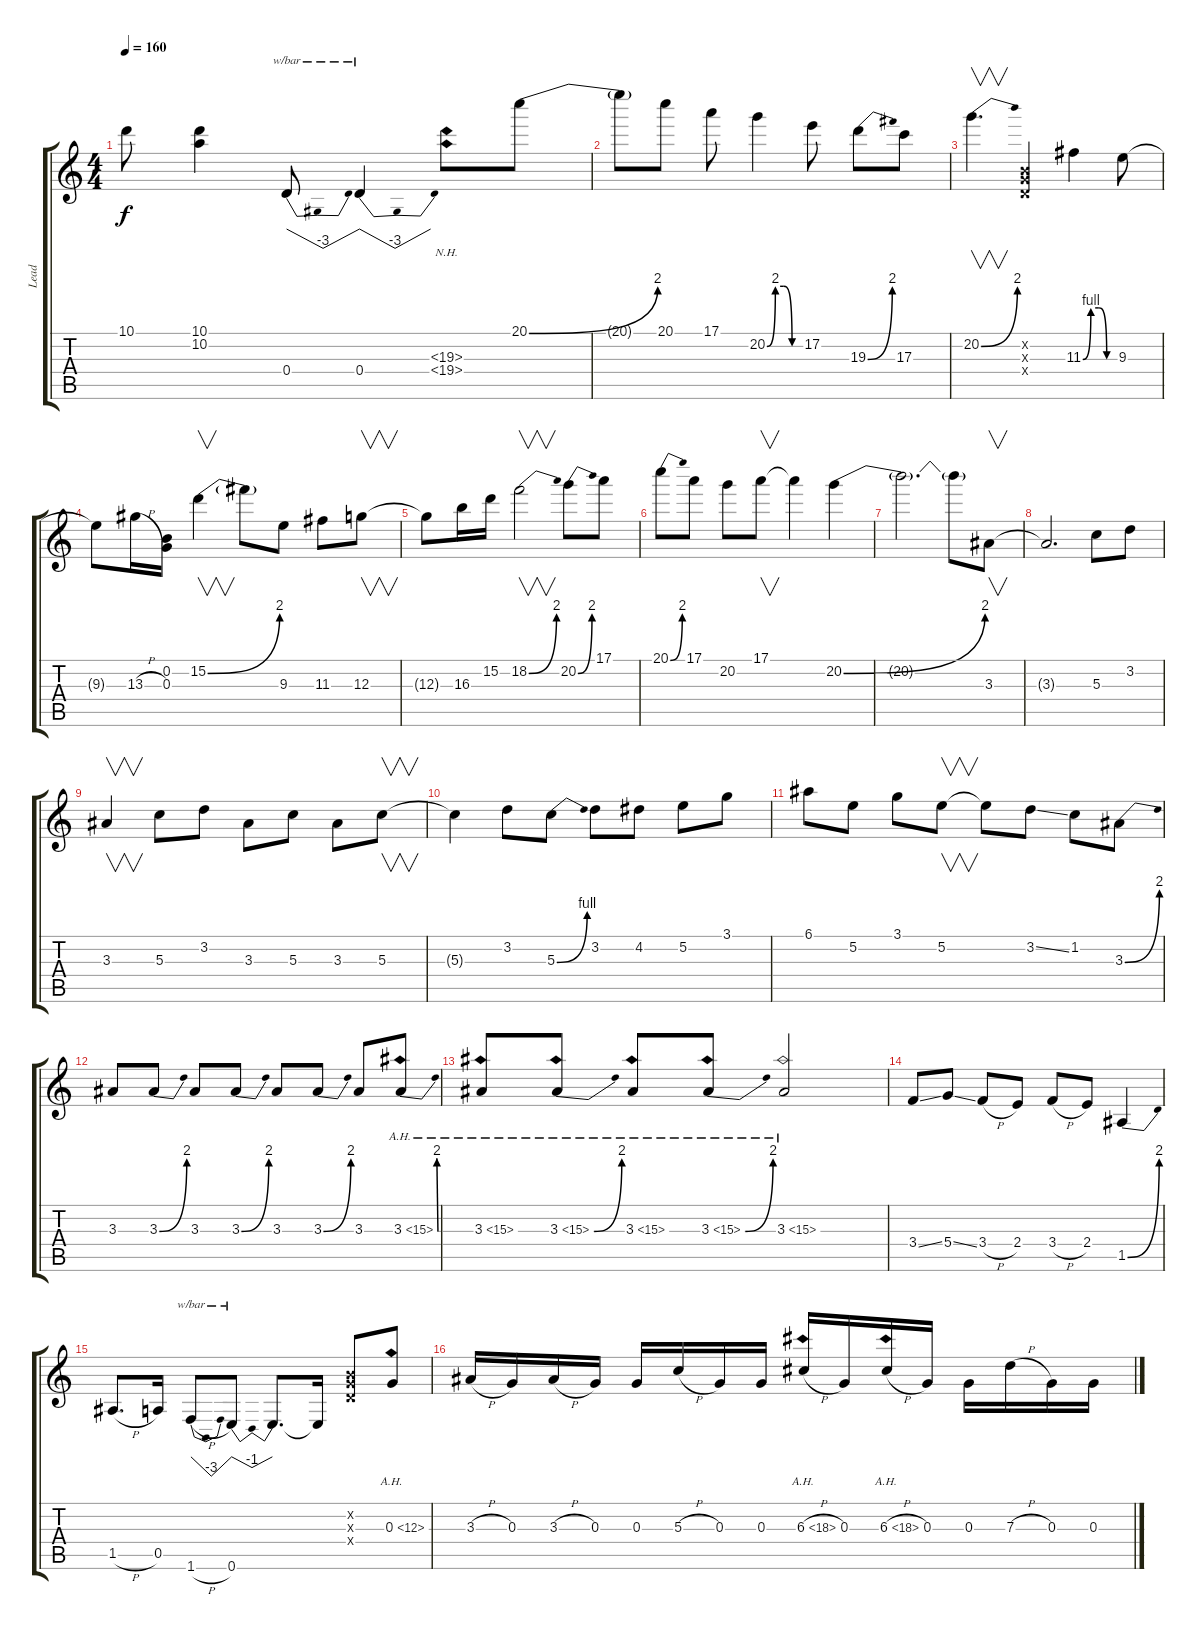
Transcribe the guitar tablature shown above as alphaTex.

\track ("Lead" "Lead") {instrument distortionguitar}
\staff {score tabs}
\tuning (E4 B3 G3 D3 A2 E2) {hide}
\ts (4 4)
\tempo 160
\clef g2
\ks c
10.1{t}.8{dy f} (10.1 10.2).4 0.4.8{tbe (dip default 0 0 30 -12 60 0)} 0.4.4{tbe (dip default 0 0 30 -12 60 0)} (19.3{nh} 19.4{nh}).8 20.1{be (bend 0 0 60 8)}.8 |
20.1{t}.8 20.1.8 17.1.8 20.2{be (custom 0 0 15 8 30 8 45 0 60 0)}.4 17.2.8 19.3{be (bend 0 0 60 8)}.8 17.3.8 |
20.2{be (bend 0 0 60 8)}.4{v d} (0.2{x} 0.3{x} 0.4{x}).4 11.3{be (custom 0 0 15 4 30 4 45 0 60 0)}.4 9.3.8 |
9.3{t}.8 13.3{h}.16 (0.2 0.3).16 15.2{be (bend 0 0 60 8)}.4{v} 15.2{t}.8 9.3.8 11.3.8 12.3.8{v} |
12.3{t}.8 16.3.16 15.2.16 18.2{be (bend 0 0 60 8)}.2{v} 20.2{be (bend 0 0 60 8)}.8 17.1.8 |
20.1{be (bend 0 0 60 8)}.8 17.1.8 20.2.8 17.1.8{v} 17.1{t}.4 20.2{be (bend 0 0 60 8)}.4 |
20.2{t}.2{d} 20.2{t}.8 3.3.8{v} |
3.3{t}.2{d} 5.3.8 3.2.8 |
3.3.4{v} 5.3.8 3.2.8 3.3.8 5.3.8 3.3.8 5.3.8{v} |
5.3{t}.4 3.2.8 5.3{be (bend 0 0 60 4)}.8 3.2.8 4.2.8 5.2.8 3.1.8 |
6.1.8 5.2.8 3.1.8 5.2.8{v} 5.2{t}.8 3.2{ss}.8 1.2.8 3.3{be (bend 0 0 60 8)}.8 |
3.3.8 3.3{be (bend 0 0 60 8)}.8 3.3.8 3.3{be (bend 0 0 60 8)}.8 3.3.8 3.3{be (bend 0 0 60 8)}.8 3.3.8 3.3{be (bend 0 0 60 8) ah 12}.8 |
3.3{ah 12}.8 3.3{be (bend 0 0 60 8) ah 12}.8 3.3{ah 12}.8 3.3{be (bend 0 0 60 8) ah 12}.8 3.3{ah 12}.2 |
3.4{ss}.8 5.4{ss}.8 3.4{h}.8 2.4.8 3.4{h}.8 2.4.8 1.5{be (bend 0 0 60 8)}.4 |
1.5{h}.8{d} 0.5.16 1.6{h}.8{tbe (dip default 0 0 30 -12 60 0)} 0.6.8{tbe (dip default 0 0 30 -4 60 0)} 0.6{t}.8{d} 0.6{t}.16 (0.2{x} 0.3{x} 0.4{x}).8 0.3{ah 12}.8 |
3.3{h}.16 0.3.16 3.3{h}.16 0.3.16 0.3.16 5.3{h}.16 0.3.16 0.3.16 6.3{ah 12 h}.16 0.3.16 6.3{ah 12 h}.16 0.3.16 0.3.16 7.3{h}.16 0.3.16 0.3.16
